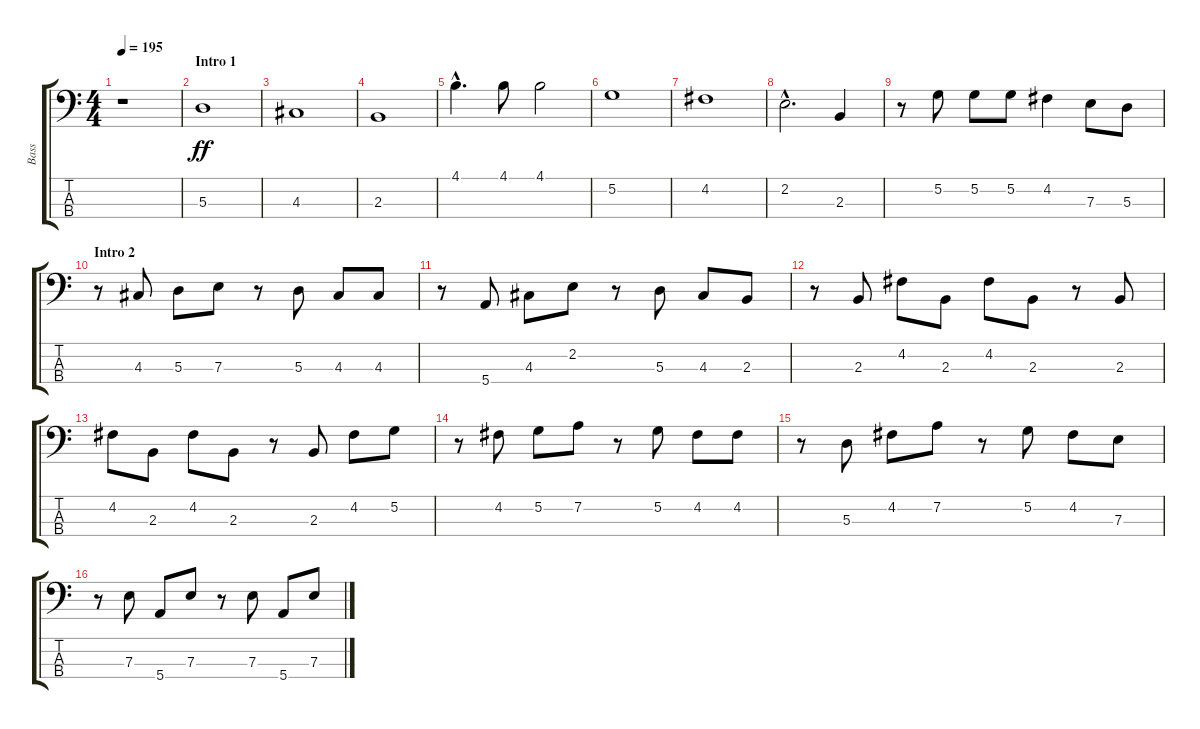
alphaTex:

\track ("Bass" "Bass") {instrument electricbasspick}
\staff {score tabs}
\tuning (G2 D2 A1 E1) {hide}
\ts (4 4)
\tempo 195
\clef f4
\ks c
r.1{dy ff instrument electricbasspick} |
\section ("" "Intro 1")
5.3.1 |
4.3.1 |
2.3.1 |
4.1{hac}.4{d} 4.1.8 4.1.2 |
5.2.1 |
4.2.1 |
2.2{hac}.2{d} 2.3.4 |
r.8 5.2.8 5.2.8 5.2.8 4.2.4 7.3.8 5.3.8 |
\section ("" "Intro 2")
r.8 4.3.8 5.3.8 7.3.8 r.8 5.3.8 4.3.8 4.3.8 |
r.8 5.4.8 4.3.8 2.2.8 r.8 5.3.8 4.3.8 2.3.8 |
r.8 2.3.8 4.2.8 2.3.8 4.2.8 2.3.8 r.8 2.3.8 |
4.2.8 2.3.8 4.2.8 2.3.8 r.8 2.3.8 4.2.8 5.2.8 |
r.8 4.2.8 5.2.8 7.2.8 r.8 5.2.8 4.2.8 4.2.8 |
r.8 5.3.8 4.2.8 7.2.8 r.8 5.2.8 4.2.8 7.3.8 |
r.8 7.3.8 5.4.8 7.3.8 r.8 7.3.8 5.4.8 7.3.8
